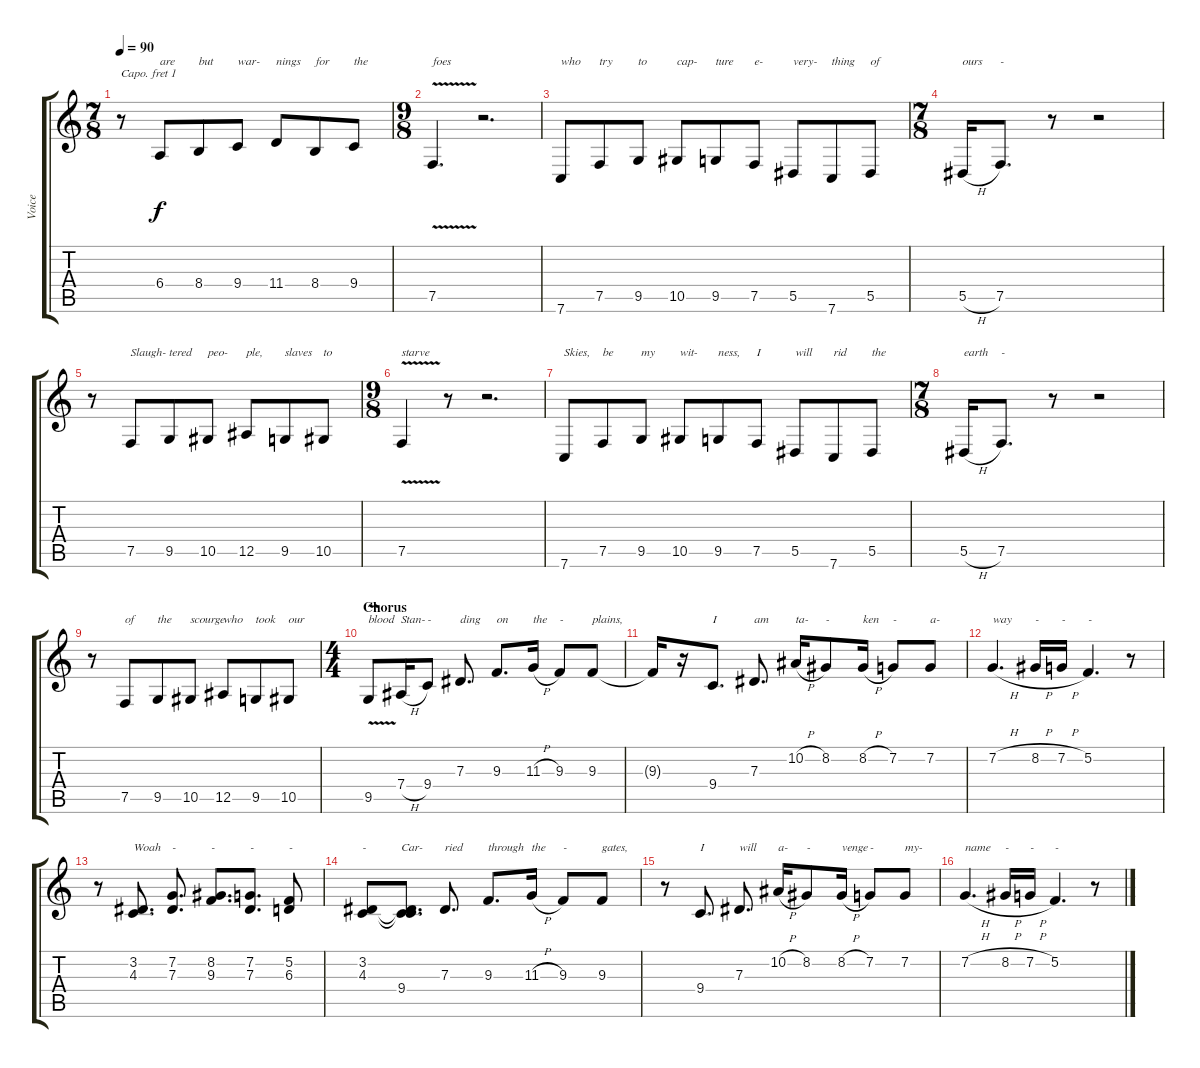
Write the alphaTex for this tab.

\track ("Voice" "Voice") {instrument lead6voice}
\staff {score tabs}
\capo 1
\tuning (E4 B3 G3 D3 A2 E2) {hide}
\ts (7 8)
\tempo 90
\clef g2
\ks c
r.8{dy f} 6.4.8{txt "are"} 8.4.8{txt "but"} 9.4.8{txt "war-"} 11.4.8{txt "nings"} 8.4.8{txt "for"} 9.4.8{txt "the"} |
\ts (9 8)
7.5{v}.4{d txt "foes"} r.2{d} |
7.6.8{txt "who"} 7.5.8{txt "try"} 9.5.8{txt "to"} 10.5.8{txt "cap-"} 9.5.8{txt "ture"} 7.5.8{txt "e-"} 5.5.8{txt "very-"} 7.6.8{txt "thing"} 5.5.8{txt "of"} |
\ts (7 8)
5.5{h}.16{txt "ours"} 7.5.8{d txt "-"} r.8 r.2 |
r.8 7.5.8{txt "Slaugh-"} 9.5.8{txt "tered"} 10.5.8{txt "peo-"} 12.5.8{txt "ple,"} 9.5.8{txt "slaves"} 10.5.8{txt "to"} |
\ts (9 8)
7.5{v}.4{txt "starve"} r.8 r.2{d} |
7.6.8{txt "Skies,"} 7.5.8{txt "be"} 9.5.8{txt "my"} 10.5.8{txt "wit-"} 9.5.8{txt "ness,"} 7.5.8{txt "I"} 5.5.8{txt "will"} 7.6.8{txt "rid"} 5.5.8{txt "the"} |
\ts (7 8)
5.5{h}.16{txt "earth"} 7.5.8{d txt "-"} r.8 r.2 |
r.8 7.5.8{txt "of"} 9.5.8{txt "the"} 10.5.8{txt "scourge"} 12.5.8{txt "who"} 9.5.8{txt "took"} 10.5.8{txt "our"} |
\ts (4 4)
\section ("" "Chorus")
9.5{v}.8{txt "blood"} 7.4{h}.16{txt "Stan-"} 9.4.8{txt "-"} 7.3.8{d txt "ding"} 9.3.8{d txt "on"} 11.3{h}.16{txt "the"} 9.3.8{txt "-"} 9.3.8{txt "plains,"} |
9.3{t}.16 r.16 9.4.8{d txt "I"} 7.3.8{d txt "am"} 10.2{h}.16{txt "ta-"} 8.2.8{txt "-"} 8.2{h}.16{txt "ken"} 7.2.8{txt "-"} 7.2.8{txt "a-"} |
7.2{h}.4{d txt "way"} 8.2{h}.16{txt "-"} 7.2{h}.16{txt "-"} 5.2.4{d txt "-"} r.8 |
r.8 (3.2 4.3).8{d txt "Woah"} (7.2 7.3).8{d txt "-"} (8.2 9.3).8{d txt "-"} (7.2 7.3).8{d txt "-"} (5.2 6.3).8{txt "-"} |
(3.2 4.3).8{txt "-"} (3.2{t} 4.3{t} 9.4).8{d txt "Car-"} 7.3.8{d txt "ried"} 9.3.8{d txt "through"} 11.3{h}.16{txt "the"} 9.3.8{txt "-"} 9.3.8{txt "gates,"} |
r.8 9.4.8{d txt "I"} 7.3.8{d txt "will"} 10.2{h}.16{txt "a-"} 8.2.8{txt "-"} 8.2{h}.16{txt "venge"} 7.2.8{txt "-"} 7.2.8{txt "my-"} |
7.2{h}.4{d txt "name"} 8.2{h}.16{txt "-"} 7.2{h}.16{txt "-"} 5.2.4{d txt "-"} r.8
